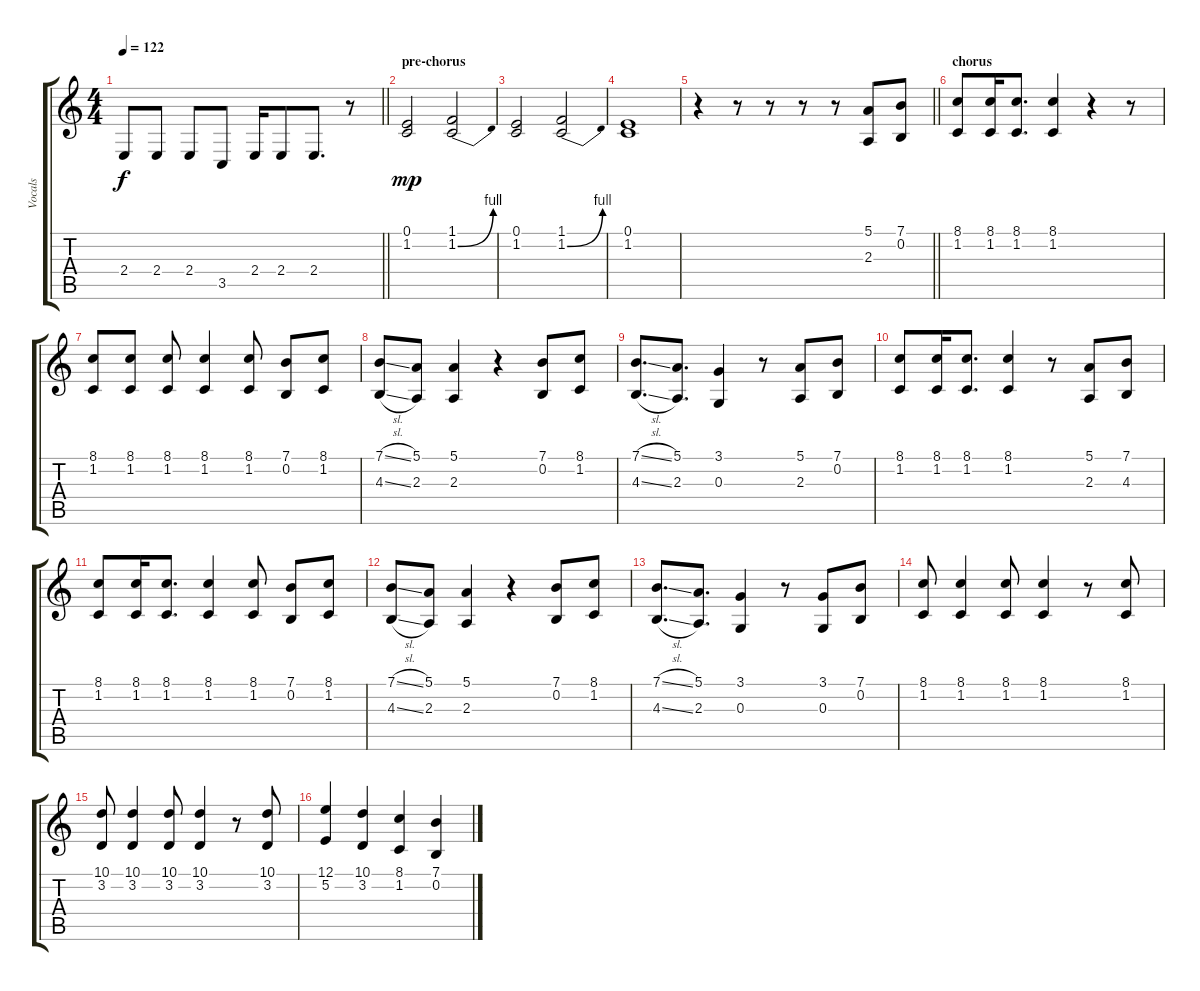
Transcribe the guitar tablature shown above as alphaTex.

\track ("Vocals" "Vocals") {instrument oboe}
\staff {score tabs}
\tuning (E4 B3 G3 D3 A2 E2) {hide}
\ts (4 4)
\tempo 122
\clef g2
\barLineRight lightlight
\ks c
2.4.8{dy f} 2.4.8 2.4.8 3.5.8 2.4.16 2.4.8 2.4.8{d} r.8 |
\section ("" "pre-chorus")
(0.1 1.2).2{dy mp} (1.1 1.2{be (bend 0 0 60 4)}).2 |
(0.1 1.2).2 (1.1 1.2{be (bend 0 0 60 4)}).2 |
(0.1 1.2).1 |
\barLineRight lightlight
r.4 r.8 r.8 r.8 r.8 (5.1 2.3).8 (7.1 0.2).8 |
\section ("" "chorus")
(8.1 1.2).8 (8.1 1.2).16 (8.1 1.2).8{d} (8.1 1.2).4 r.4 r.8 |
(8.1 1.2).8 (8.1 1.2).8 (8.1 1.2).8 (8.1 1.2).4 (8.1 1.2).8 (7.1 0.2).8 (8.1 1.2).8 |
(7.1{sl} 4.3{sl}).8 (5.1 2.3).8 (5.1 2.3).4 r.4 (7.1 0.2).8 (8.1 1.2).8 |
(7.1{sl} 4.3{sl}).8{d} (5.1 2.3).8{d} (3.1 0.3).4 r.8 (5.1 2.3).8 (7.1 0.2).8 |
(8.1 1.2).8 (8.1 1.2).16 (8.1 1.2).8{d} (8.1 1.2).4 r.8 (5.1 2.3).8 (7.1 4.3).8 |
(8.1 1.2).8 (8.1 1.2).16 (8.1 1.2).8{d} (8.1 1.2).4 (8.1 1.2).8 (7.1 0.2).8 (8.1 1.2).8 |
(7.1{sl} 4.3{sl}).8 (5.1 2.3).8 (5.1 2.3).4 r.4 (7.1 0.2).8 (8.1 1.2).8 |
(7.1{sl} 4.3{sl}).8{d} (5.1 2.3).8{d} (3.1 0.3).4 r.8 (3.1 0.3).8 (7.1 0.2).8 |
(8.1 1.2).8 (8.1 1.2).4 (8.1 1.2).8 (8.1 1.2).4 r.8 (8.1 1.2).8 |
(10.1 3.2).8 (10.1 3.2).4 (10.1 3.2).8 (10.1 3.2).4 r.8 (10.1 3.2).8 |
(12.1 5.2).4 (10.1 3.2).4 (8.1 1.2).4 (7.1 0.2).4
